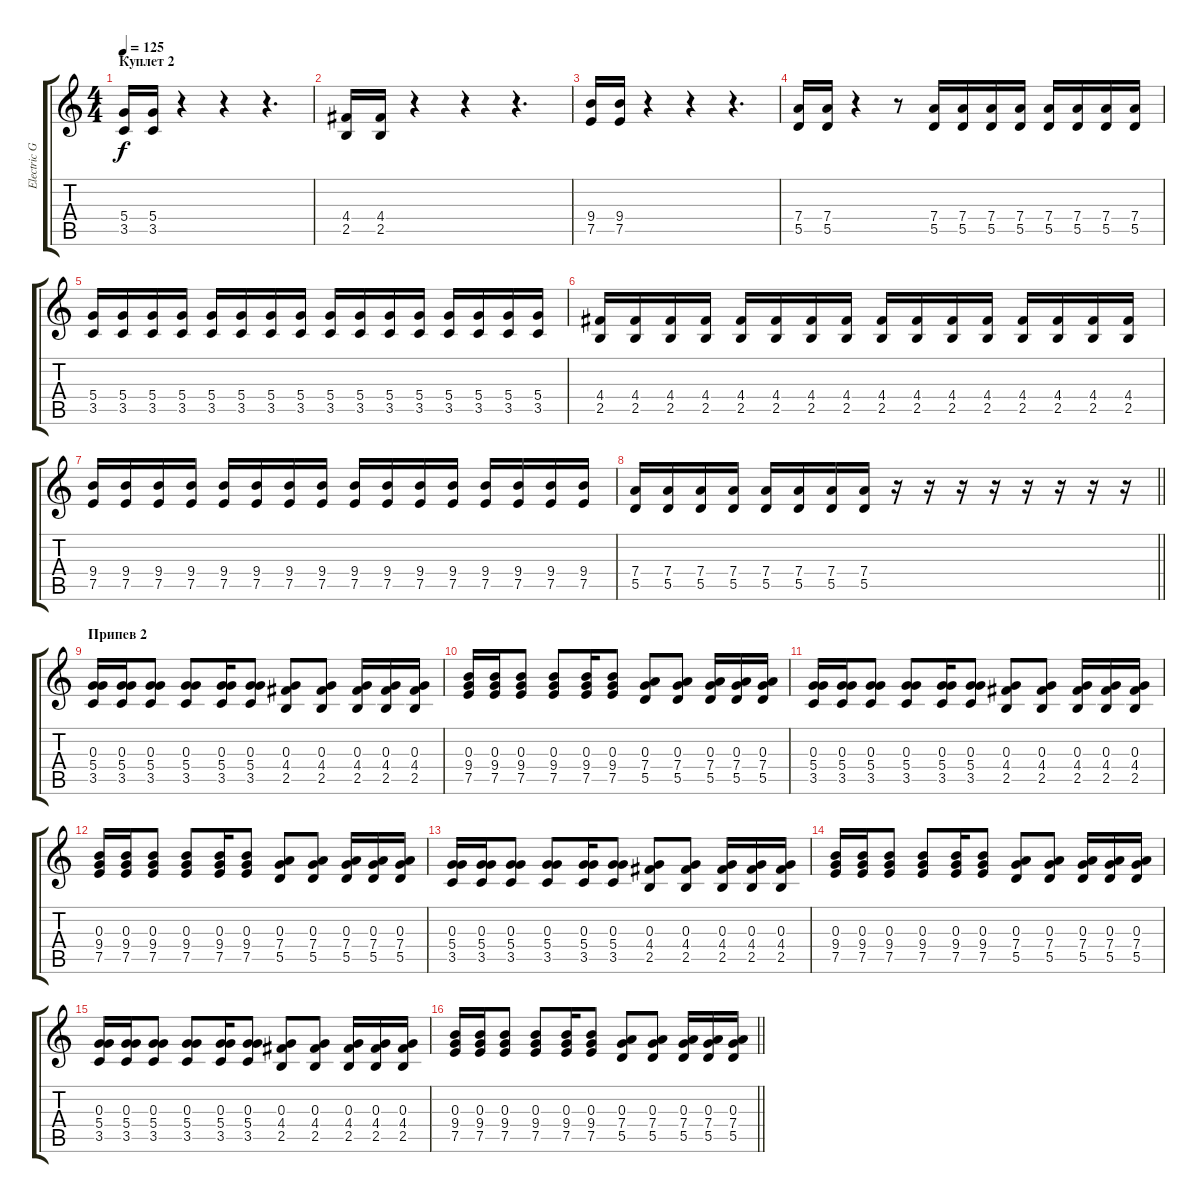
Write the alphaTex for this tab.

\track ("Electric Guitar" "Electric G") {instrument overdrivenguitar}
\staff {score tabs}
\tuning (E4 B3 G3 D3 A2 E2) {hide}
\ts (4 4)
\section ("" "Куплет 2")
\tempo 125
\clef g2
\ks c
(5.4 3.5).16{dy f} (5.4 3.5).16 r.4 r.4 r.4{d} |
(4.4 2.5).16 (4.4 2.5).16 r.4 r.4 r.4{d} |
(9.4 7.5).16 (9.4 7.5).16 r.4 r.4 r.4{d} |
(7.4 5.5).16 (7.4 5.5).16 r.4 r.8 (7.4 5.5).16 (7.4 5.5).16 (7.4 5.5).16 (7.4 5.5).16 (7.4 5.5).16 (7.4 5.5).16 (7.4 5.5).16 (7.4 5.5).16 |
(5.4 3.5).16 (5.4 3.5).16 (5.4 3.5).16 (5.4 3.5).16 (5.4 3.5).16 (5.4 3.5).16 (5.4 3.5).16 (5.4 3.5).16 (5.4 3.5).16 (5.4 3.5).16 (5.4 3.5).16 (5.4 3.5).16 (5.4 3.5).16 (5.4 3.5).16 (5.4 3.5).16 (5.4 3.5).16 |
(4.4 2.5).16 (4.4 2.5).16 (4.4 2.5).16 (4.4 2.5).16 (4.4 2.5).16 (4.4 2.5).16 (4.4 2.5).16 (4.4 2.5).16 (4.4 2.5).16 (4.4 2.5).16 (4.4 2.5).16 (4.4 2.5).16 (4.4 2.5).16 (4.4 2.5).16 (4.4 2.5).16 (4.4 2.5).16 |
(9.4 7.5).16 (9.4 7.5).16 (9.4 7.5).16 (9.4 7.5).16 (9.4 7.5).16 (9.4 7.5).16 (9.4 7.5).16 (9.4 7.5).16 (9.4 7.5).16 (9.4 7.5).16 (9.4 7.5).16 (9.4 7.5).16 (9.4 7.5).16 (9.4 7.5).16 (9.4 7.5).16 (9.4 7.5).16 |
\barLineRight lightlight
(7.4 5.5).16 (7.4 5.5).16 (7.4 5.5).16 (7.4 5.5).16 (7.4 5.5).16 (7.4 5.5).16 (7.4 5.5).16 (7.4 5.5).16 r.16 r.16 r.16 r.16 r.16 r.16 r.16 r.16 |
\section ("" "Припев 2")
(0.3 5.4 3.5).16 (0.3 5.4 3.5).16 (0.3 5.4 3.5).8 (0.3 5.4 3.5).8 (0.3 5.4 3.5).16 (0.3 5.4 3.5).8 (0.3 4.4 2.5).8 (0.3 4.4 2.5).8 (0.3 4.4 2.5).16 (0.3 4.4 2.5).16 (0.3 4.4 2.5).16 |
(0.3 9.4 7.5).16 (0.3 9.4 7.5).16 (0.3 9.4 7.5).8 (0.3 9.4 7.5).8 (0.3 9.4 7.5).16 (0.3 9.4 7.5).8 (0.3 7.4 5.5).8 (0.3 7.4 5.5).8 (0.3 7.4 5.5).16 (0.3 7.4 5.5).16 (0.3 7.4 5.5).16 |
(0.3 5.4 3.5).16 (0.3 5.4 3.5).16 (0.3 5.4 3.5).8 (0.3 5.4 3.5).8 (0.3 5.4 3.5).16 (0.3 5.4 3.5).8 (0.3 4.4 2.5).8 (0.3 4.4 2.5).8 (0.3 4.4 2.5).16 (0.3 4.4 2.5).16 (0.3 4.4 2.5).16 |
(0.3 9.4 7.5).16 (0.3 9.4 7.5).16 (0.3 9.4 7.5).8 (0.3 9.4 7.5).8 (0.3 9.4 7.5).16 (0.3 9.4 7.5).8 (0.3 7.4 5.5).8 (0.3 7.4 5.5).8 (0.3 7.4 5.5).16 (0.3 7.4 5.5).16 (0.3 7.4 5.5).16 |
(0.3 5.4 3.5).16 (0.3 5.4 3.5).16 (0.3 5.4 3.5).8 (0.3 5.4 3.5).8 (0.3 5.4 3.5).16 (0.3 5.4 3.5).8 (0.3 4.4 2.5).8 (0.3 4.4 2.5).8 (0.3 4.4 2.5).16 (0.3 4.4 2.5).16 (0.3 4.4 2.5).16 |
(0.3 9.4 7.5).16 (0.3 9.4 7.5).16 (0.3 9.4 7.5).8 (0.3 9.4 7.5).8 (0.3 9.4 7.5).16 (0.3 9.4 7.5).8 (0.3 7.4 5.5).8 (0.3 7.4 5.5).8 (0.3 7.4 5.5).16 (0.3 7.4 5.5).16 (0.3 7.4 5.5).16 |
(0.3 5.4 3.5).16 (0.3 5.4 3.5).16 (0.3 5.4 3.5).8 (0.3 5.4 3.5).8 (0.3 5.4 3.5).16 (0.3 5.4 3.5).8 (0.3 4.4 2.5).8 (0.3 4.4 2.5).8 (0.3 4.4 2.5).16 (0.3 4.4 2.5).16 (0.3 4.4 2.5).16 |
\barLineRight lightlight
(0.3 9.4 7.5).16 (0.3 9.4 7.5).16 (0.3 9.4 7.5).8 (0.3 9.4 7.5).8 (0.3 9.4 7.5).16 (0.3 9.4 7.5).8 (0.3 7.4 5.5).8 (0.3 7.4 5.5).8 (0.3 7.4 5.5).16 (0.3 7.4 5.5).16 (0.3 7.4 5.5).16
